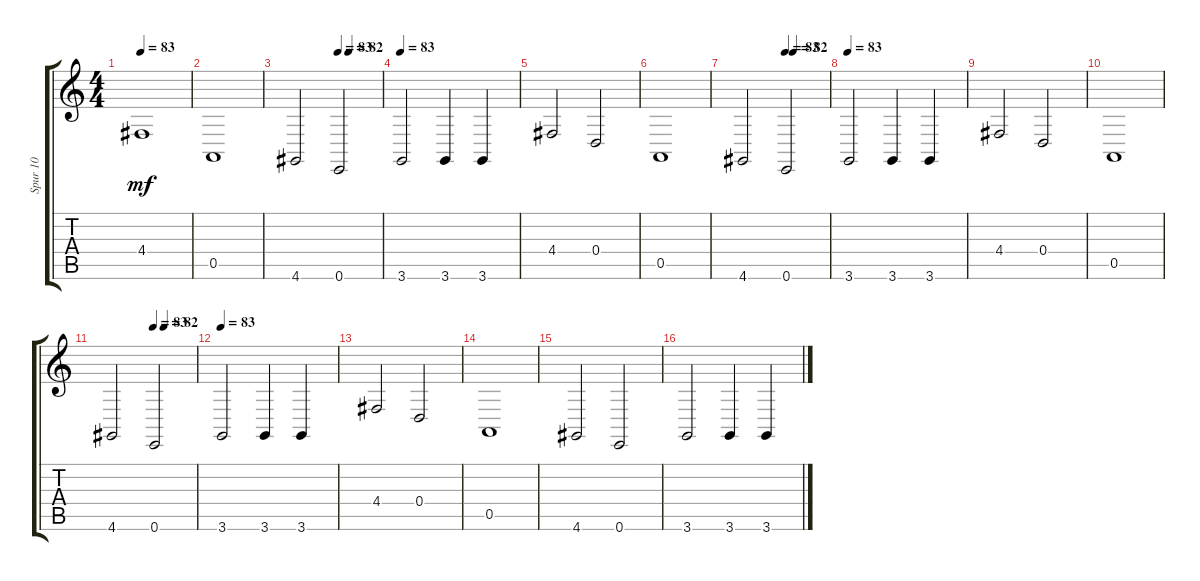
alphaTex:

\track ("Spur 10" "Spur 10") {instrument cello}
\staff {score tabs}
\tuning (E4 B3 G3 D3 A2 E2) {hide}
\ts (4 4)
\tempo 83
\clef g2
\ks c
4.4.1{dy mf} |
0.5.1 |
\tempo (83 0.5)
\tempo (82 0.625)
4.6.2 0.6.2 |
\tempo 83
3.6.2 3.6.4 3.6.4 |
4.4.2 0.4.2 |
0.5.1 |
\tempo (83 0.5)
\tempo (82 0.59375)
4.6.2 0.6.2 |
\tempo 83
3.6.2 3.6.4 3.6.4 |
4.4.2 0.4.2 |
0.5.1 |
\tempo (83 0.5)
\tempo (82 0.625)
4.6.2 0.6.2 |
\tempo 83
3.6.2 3.6.4 3.6.4 |
4.4.2 0.4.2 |
0.5.1 |
4.6.2 0.6.2 |
3.6.2 3.6.4 3.6.4
